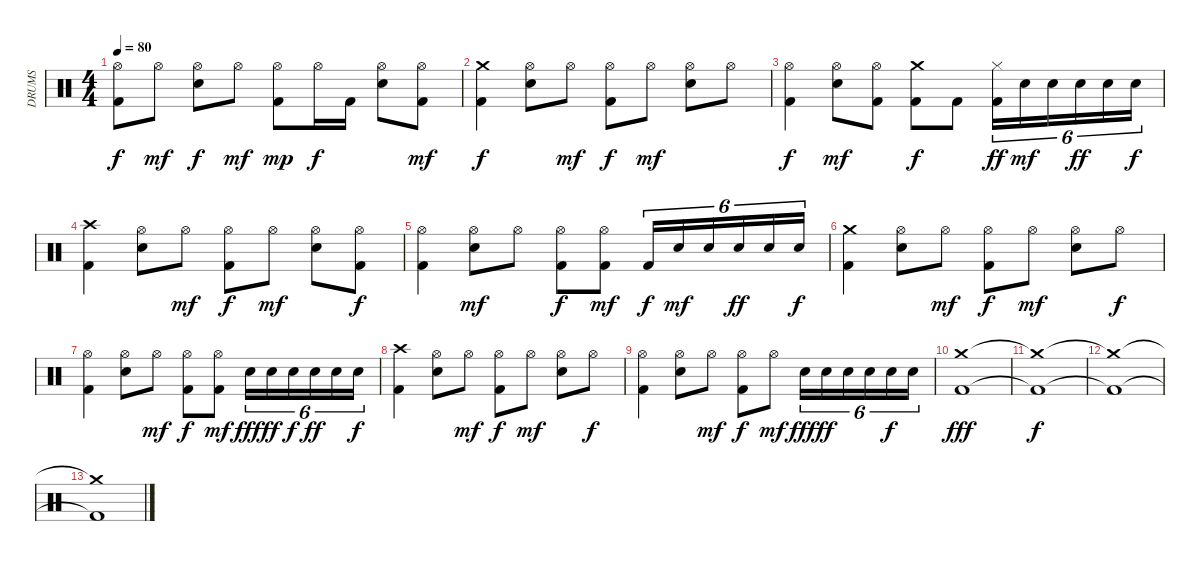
\track ("DRUMS" "DRUMS") {instrument percussion}
\staff {score}
\articulation defaults
\ts (4 4)
\tempo 80
\clef neutral
\ks c
("Hi-Hat (open)" "Kick (hit) 2").8{dy f} "Hi-Hat (open)".8{dy mf} ("Hi-Hat (open)" "Electric Snare (hit)").8{dy f} "Hi-Hat (open)".8{dy mf} ("Hi-Hat (open)" "Kick (hit) 2").8{dy mp} "Hi-Hat (open)".16{dy f} "Kick (hit) 2".16 ("Hi-Hat (open)" "Electric Snare (hit)").8 ("Hi-Hat (open)" "Kick (hit) 2").8{dy mf} |
("Crash medium (hit)" "Kick (hit) 2").4{dy f} ("Hi-Hat (open)" "Electric Snare (hit)").8 "Hi-Hat (open)".8{dy mf} ("Hi-Hat (open)" "Kick (hit) 2").8{dy f} "Hi-Hat (open)".8{dy mf} ("Hi-Hat (open)" "Electric Snare (hit)").8 "Hi-Hat (open)".8 |
("Hi-Hat (open)" "Kick (hit) 2").4{dy f} ("Hi-Hat (open)" "Electric Snare (hit)").8{dy mf} ("Hi-Hat (open)" "Kick (hit) 2").8 ("Crash medium (hit)" "Kick (hit) 2").8{dy f} "Kick (hit) 2".8 ("Hi-Hat (closed)" "Kick (hit) 2").16{tu (6 4) dy ff} "Electric Snare (hit)".16{tu (6 4) dy mf} "Electric Snare (hit)".16{tu (6 4)} "Electric Snare (hit)".16{tu (6 4) dy ff} "Electric Snare (hit)".16{tu (6 4)} "Electric Snare (hit)".16{tu (6 4) dy f} |
("Crash high (hit)" "Kick (hit) 2").4 ("Hi-Hat (open)" "Electric Snare (hit)").8 "Hi-Hat (open)".8{dy mf} ("Hi-Hat (open)" "Kick (hit) 2").8{dy f} "Hi-Hat (open)".8{dy mf} ("Hi-Hat (open)" "Electric Snare (hit)").8 ("Hi-Hat (open)" "Kick (hit) 2").8{dy f} |
("Hi-Hat (open)" "Kick (hit) 2").4 ("Hi-Hat (open)" "Electric Snare (hit)").8{dy mf} "Hi-Hat (open)".8 ("Hi-Hat (open)" "Kick (hit) 2").8{dy f} ("Hi-Hat (open)" "Kick (hit) 2").8{dy mf} "Kick (hit) 2".16{tu (6 4) dy f} "Electric Snare (hit)".16{tu (6 4) dy mf} "Electric Snare (hit)".16{tu (6 4)} "Electric Snare (hit)".16{tu (6 4) dy ff} "Electric Snare (hit)".16{tu (6 4)} "Electric Snare (hit)".16{tu (6 4) dy f} |
("Crash medium (hit)" "Kick (hit) 2").4 ("Hi-Hat (open)" "Electric Snare (hit)").8 "Hi-Hat (open)".8{dy mf} ("Hi-Hat (open)" "Kick (hit) 2").8{dy f} "Hi-Hat (open)".8{dy mf} ("Hi-Hat (open)" "Electric Snare (hit)").8 "Hi-Hat (open)".8{dy f} |
("Hi-Hat (open)" "Kick (hit) 2").4 ("Hi-Hat (open)" "Electric Snare (hit)").8 "Hi-Hat (open)".8{dy mf} ("Hi-Hat (open)" "Kick (hit) 2").8{dy f} ("Hi-Hat (open)" "Kick (hit) 2").8{dy mf} "Electric Snare (hit)".16{tu (6 4) dy fff} "Electric Snare (hit)".16{tu (6 4) dy ff} "Electric Snare (hit)".16{tu (6 4) dy f} "Electric Snare (hit)".16{tu (6 4) dy ff} "Electric Snare (hit)".16{tu (6 4)} "Electric Snare (hit)".16{tu (6 4) dy f} |
("Crash high (hit)" "Kick (hit) 2").4 ("Hi-Hat (open)" "Electric Snare (hit)").8 "Hi-Hat (open)".8{dy mf} ("Hi-Hat (open)" "Kick (hit) 2").8{dy f} "Hi-Hat (open)".8{dy mf} ("Hi-Hat (open)" "Electric Snare (hit)").8 "Hi-Hat (open)".8{dy f} |
("Hi-Hat (open)" "Kick (hit) 2").4 ("Hi-Hat (open)" "Electric Snare (hit)").8 "Hi-Hat (open)".8{dy mf} ("Hi-Hat (open)" "Kick (hit) 2").8{dy f} "Hi-Hat (open)".8{dy mf} "Electric Snare (hit)".16{tu (6 4) dy fff} "Electric Snare (hit)".16{tu (6 4) dy ff} "Electric Snare (hit)".16{tu (6 4)} "Electric Snare (hit)".16{tu (6 4)} "Electric Snare (hit)".16{tu (6 4) dy f} "Electric Snare (hit)".16{tu (6 4)} |
("Crash medium (hit)" "Kick (hit) 2").1{dy fff} |
("Crash medium (hit)"{t} "Kick (hit) 2"{t}).1{dy f} |
("Crash medium (hit)"{t} "Kick (hit) 2"{t}).1 |
("Crash medium (hit)"{t} "Kick (hit) 2"{t}).1
